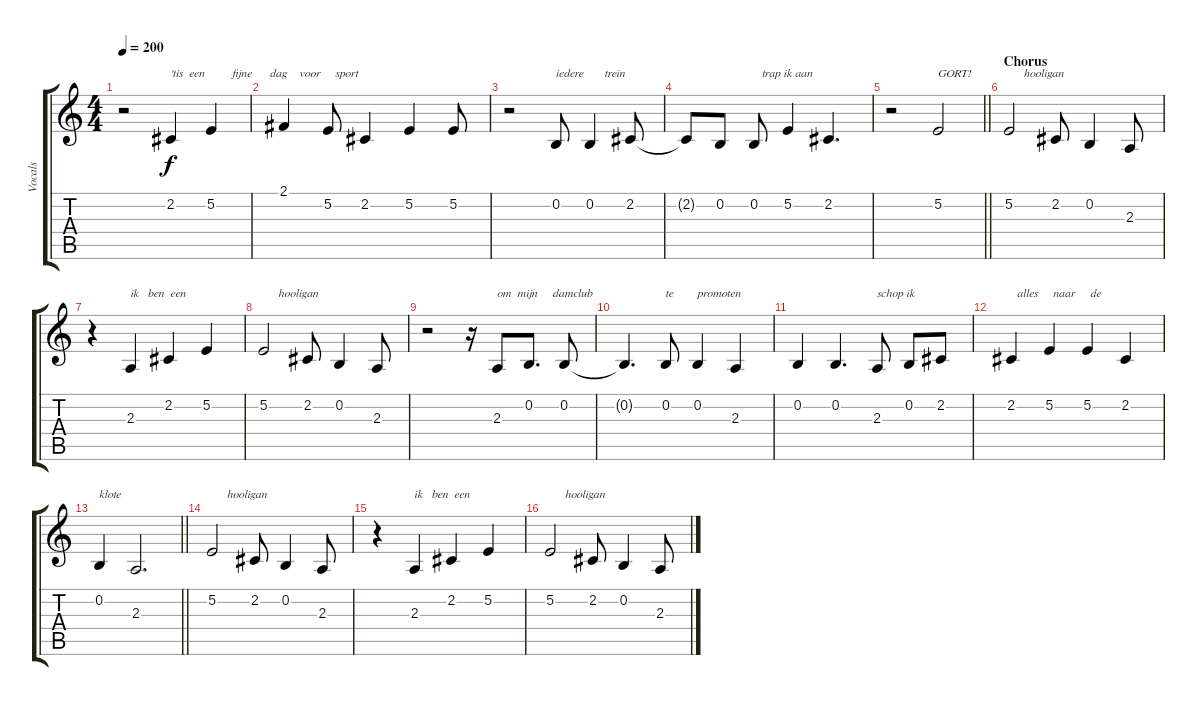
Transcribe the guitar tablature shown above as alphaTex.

\track ("Vocals" "Vocals") {instrument cello}
\staff {score tabs}
\tuning (E4 B3 G3 D3 A2 E2) {hide}
\ts (4 4)
\tempo 200
\clef g2
\ks c
r.2{dy f} 2.2.4{txt "'tis  een         fijne      dag    voor     sport"} 5.2.4 |
2.1.4 5.2.8 2.2.4 5.2.4 5.2.8 |
r.2 0.2.8{txt "iedere       trein"} 0.2.4 2.2.8 |
2.2{t}.8 0.2.8{txt "              trap ik aan"} 0.2.8 5.2.4 2.2.4{d} |
\barLineRight lightlight
r.2 5.2.2{txt "GORT!"} |
\section ("" "Chorus")
5.2.2{txt "     hooligan"} 2.2.8 0.2.4 2.3.8 |
r.4 2.3.4{txt "ik   ben  een"} 2.2.4 5.2.4 |
5.2.2{txt "     hooligan"} 2.2.8 0.2.4 2.3.8 |
r.2 r.16 2.3.8{txt "om  mijn     damclub"} 0.2.8{d} 0.2.8 |
0.2{t}.4{d} 0.2.8{txt "te        promoten"} 0.2.4 2.3.4 |
0.2.4 0.2.4{d} 2.3.8{txt "schop ik"} 0.2.8 2.2.8 |
2.2.4{txt "  alles     naar     de"} 5.2.4 5.2.4 2.2.4 |
\barLineRight lightlight
0.2.4{txt "klote"} 2.3.2{d} |
5.2.2{txt "     hooligan"} 2.2.8 0.2.4 2.3.8 |
r.4 2.3.4{txt "ik   ben  een"} 2.2.4 5.2.4 |
5.2.2{txt "     hooligan"} 2.2.8 0.2.4 2.3.8
